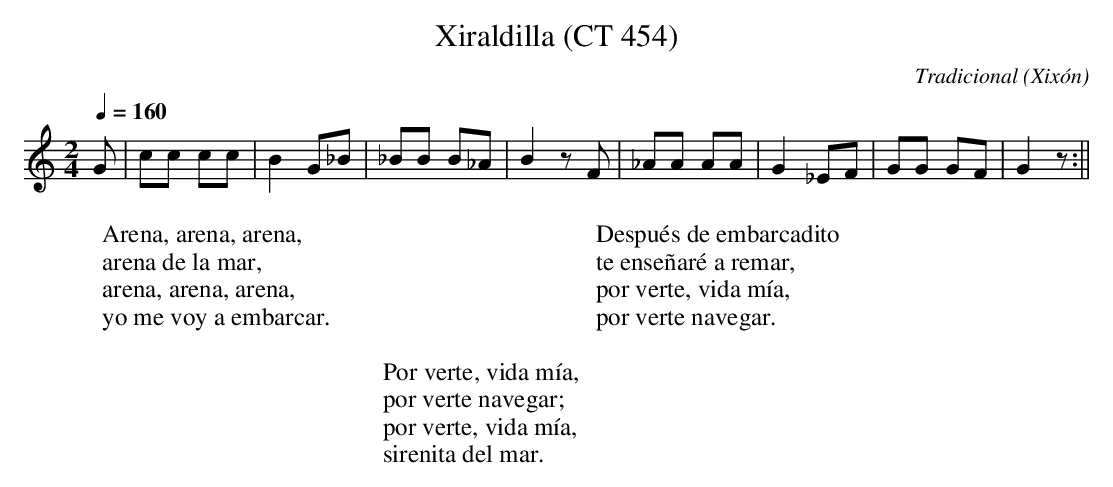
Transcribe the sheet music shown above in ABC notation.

X:1
T:Xiraldilla (CT 454)
C:Tradicional
O:Xixón
M:2/4
L:1/8
Q:1/4=160
W:Arena, arena, arena,
W:arena de la mar,
W:arena, arena, arena,
W:yo me voy a embarcar.
W:
W:Después de embarcadito
W:te enseñaré a remar,
W:por verte, vida mía,
W:por verte navegar.
W:
W:Por verte, vida mía,
W:por verte navegar;
W:por verte, vida mía,
W:sirenita del mar.
K:C
G|cc cc|B2 G_B|_BB B_A|B2 zF|_AA AA|G2 _EF|GG GF|G2 z :||
